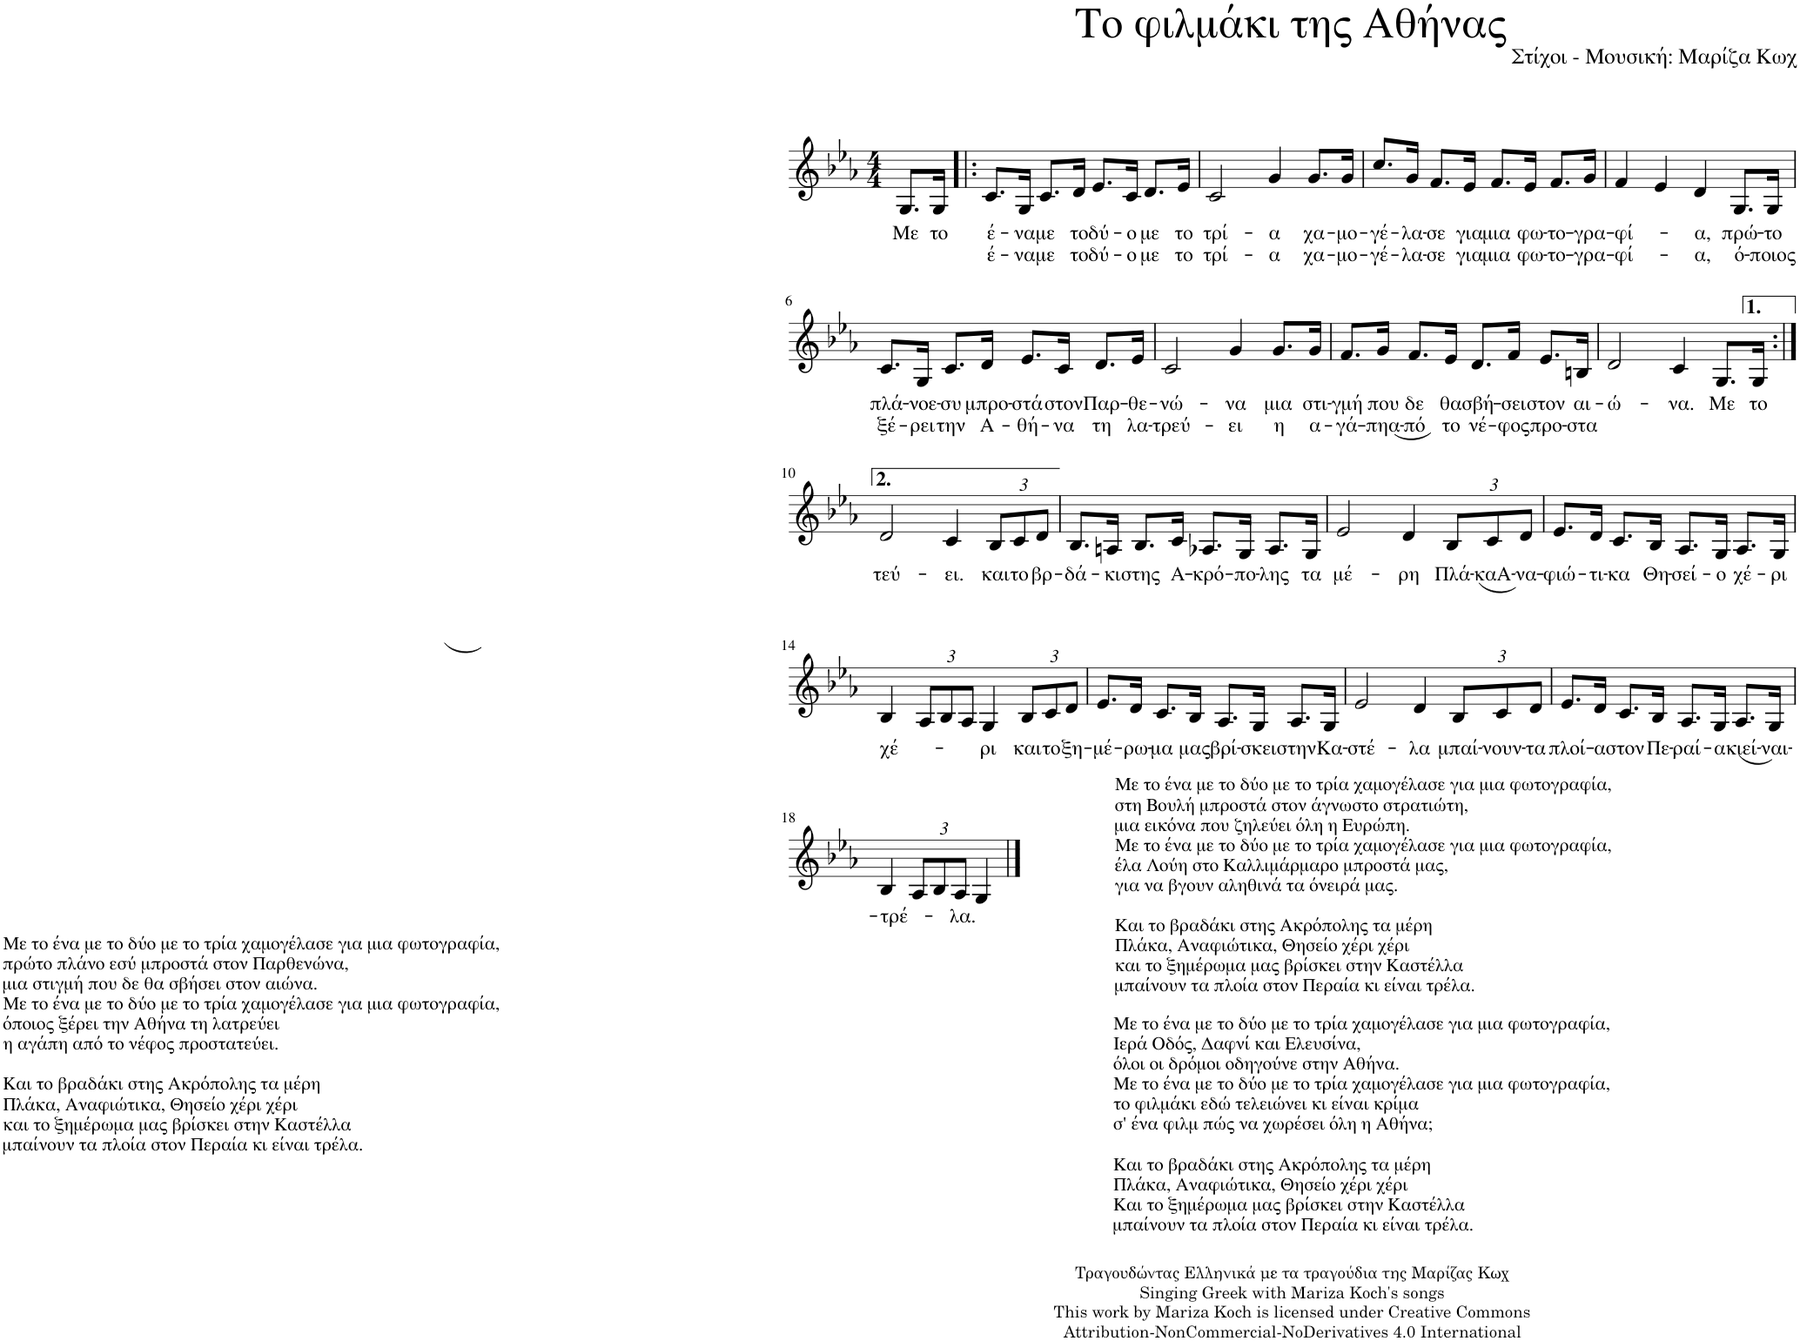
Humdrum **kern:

**kern	**text	**text
*part1	*part1	*part1
*staff1	*staff1	*staff1
*I"Piano	*	*
*I'Pno.	*	*
*clefG2	*	*
*k[b-e-a-]	*	*
*M4/4	*	*
=1	=1	=1
!	!LO:LY:b	!
8.G/L	Με	.
!	!LO:LY:b	!
16G/Jk	το	.
=2!|:	=2!|:	=2!|:
!	!LO:LY:b	!LO:LY:b
8.c/L	έ-	έ-
!	!LO:LY:b	!LO:LY:b
16G/Jk	-να	-να
!	!LO:LY:b	!LO:LY:b
8.c/L	με	με
!	!LO:LY:b	!LO:LY:b
16d/Jk	το	το
!	!LO:LY:b	!LO:LY:b
8.e-/L	δύ-	δύ-
!	!LO:LY:b	!LO:LY:b
16c/Jk	-ο	-ο
!	!LO:LY:b	!LO:LY:b
8.d/L	με	με
!	!LO:LY:b	!LO:LY:b
16e-/Jk	το	το
=3	=3	=3
!	!LO:LY:b	!LO:LY:b
2c/	τρί-	τρί-
!	!LO:LY:b	!LO:LY:b
4g/	-α	-α
!	!LO:LY:b	!LO:LY:b
8.g/L	χα-	χα-
!	!LO:LY:b	!LO:LY:b
16g/Jk	-μο-	-μο-
=4	=4	=4
!	!LO:LY:b	!LO:LY:b
8.cc/L	-γέ-	-γέ-
!	!LO:LY:b	!LO:LY:b
16g/Jk	-λα-	-λα-
!	!LO:LY:b	!LO:LY:b
8.f/L	-σε	-σε
!	!LO:LY:b	!LO:LY:b
16e-/Jk	για	για
!	!LO:LY:b	!LO:LY:b
8.f/L	μια	μια
!	!LO:LY:b	!LO:LY:b
16e-/Jk	φω-	φω-
!	!LO:LY:b	!LO:LY:b
8.f/L	-το-	-το-
!	!LO:LY:b	!LO:LY:b
16g/Jk	-γρα-	-γρα-
=5	=5	=5
!	!LO:LY:b	!LO:LY:b
4f/	-φί-	-φί-
4e-/	.	.
!	!LO:LY:b	!LO:LY:b
4d/	-α,	-α,
!	!LO:LY:b	!LO:LY:b
8.G/L	πρώ-	ό-
!	!LO:LY:b	!LO:LY:b
16G/Jk	-το	-ποιος
!!LO:LB:g=z
=6	=6	=6
!	!LO:LY:b	!LO:LY:b
8.c/L	πλά-	ξέ-
!	!LO:LY:b	!LO:LY:b
16G/Jk	-νοε-	-ρει
!	!LO:LY:b	!LO:LY:b
8.c/L	-συ	την
!	!LO:LY:b	!LO:LY:b
16d/Jk	μπρο-	Α-
!	!LO:LY:b	!LO:LY:b
8.e-/L	-στά	-θή-
!	!LO:LY:b	!LO:LY:b
16c/Jk	στον	-να
!	!LO:LY:b	!LO:LY:b
8.d/L	Παρ-	τη
!	!LO:LY:b	!LO:LY:b
16e-/Jk	-θε-	λα-
=7	=7	=7
!	!LO:LY:b	!LO:LY:b
2c/	-νώ-	-τρεύ-
!	!LO:LY:b	!LO:LY:b
4g/	-να	-ει
!	!LO:LY:b	!LO:LY:b
8.g/L	μια	η
!	!LO:LY:b	!LO:LY:b
16g/Jk	στι-	α-
=8	=8	=8
!	!LO:LY:b	!LO:LY:b
(8.f/L	-γμή	-γά-
!	!LO:LY:b	!LO:LY:b
16g/Jk)	που	-πηα-
!	!LO:LY:b	!LO:LY:b
8.f/L	δε	-πό
!	!LO:LY:b	!LO:LY:b
16e-/Jk	θα	το
!	!LO:LY:b	!LO:LY:b
8.d/L	σβή-	νέ-
!	!LO:LY:b	!LO:LY:b
16f/Jk	-σει	-φος
!	!LO:LY:b	!LO:LY:b
8.e-/L	στον	προ-
!	!LO:LY:b	!LO:LY:b
16Bn/Jk	αι-	-στα
=9	=9	=9
!	!LO:LY:b	!
2d/	-ώ-	.
!	!LO:LY:b	!
4c/	-να.	.
!	!LO:LY:b	!
8.G/L	Με	.
!	!LO:LY:b	!
16G/Jk	το	.
!!LO:LB:g=z
=10:|!	=10:|!	=10:|!
!	!LO:LY:b	!
2d/	τεύ-	.
!	!LO:LY:b	!
4c/	-ει.	.
*Xbrackettup	*	*
!	!LO:LY:b	!
12B-/L	και	.
!	!LO:LY:b	!
12c/	το	.
!	!LO:LY:b	!
12d/J	βρ-	.
=11	=11	=11
!	!LO:LY:b	!
(8.B-/L	-δά-	.
!	!LO:LY:b	!
16An/Jk)	-κι	.
!	!LO:LY:b	!
8.B-/L	στης	.
!	!LO:LY:b	!
16c/Jk	Α-	.
!	!LO:LY:b	!
8.A-X/L	-κρό-	.
!	!LO:LY:b	!
16G/Jk	-πο-	.
!	!LO:LY:b	!
(8.A-/L	-λης	.
!	!LO:LY:b	!
16G/Jk)	τα	.
=12	=12	=12
!	!LO:LY:b	!
2e-/	μέ-	.
!	!LO:LY:b	!
4d/	-ρη	.
!	!LO:LY:b	!
12B-/L	Πλά-	.
!	!LO:LY:b	!
12c/	-καΑ-	.
!	!LO:LY:b	!
12d/J	-να-	.
=13	=13	=13
!	!LO:LY:b	!
8.e-/L	-φιώ-	.
!	!LO:LY:b	!
16d/Jk	-τι-	.
!	!LO:LY:b	!
8.c/L	-κα	.
!	!LO:LY:b	!
16B-/Jk	Θη-	.
!	!LO:LY:b	!
8.A-/L	-σεί-	.
!	!LO:LY:b	!
16G/Jk	-ο	.
!	!LO:LY:b	!
8.A-/L	χέ-	.
!	!LO:LY:b	!
16G/Jk	-ρι	.
!!LO:LB:g=z
=14	=14	=14
!	!LO:LY:b	!
4B-/	χέ-	.
12A-/L	.	.
12B-/	.	.
12A-/J	.	.
!	!LO:LY:b	!
4G/	-ρι	.
!	!LO:LY:b	!
12B-/L	και	.
!	!LO:LY:b	!
12c/	το	.
!	!LO:LY:b	!
12d/J	ξη-	.
=15	=15	=15
!	!LO:LY:b	!
8.e-/L	-μέ-	.
!	!LO:LY:b	!
16d/Jk	-ρω-	.
!	!LO:LY:b	!
8.c/L	-μα	.
!	!LO:LY:b	!
16B-/Jk	μας	.
!	!LO:LY:b	!
8.A-/L	βρί-	.
!	!LO:LY:b	!
16G/Jk	-σκει	.
!	!LO:LY:b	!
8.A-/L	στην	.
!	!LO:LY:b	!
16G/Jk	Κα-	.
=16	=16	=16
!	!LO:LY:b	!
2e-/	-στέ-	.
!	!LO:LY:b	!
4d/	-λα	.
!	!LO:LY:b	!
12B-/L	μπαί-	.
!	!LO:LY:b	!
12c/	-νουν-	.
!	!LO:LY:b	!
12d/J	-τα	.
=17	=17	=17
!	!LO:LY:b	!
8.e-/L	πλοί-	.
!	!LO:LY:b	!
16d/Jk	-α	.
!	!LO:LY:b	!
8.c/L	στον	.
!	!LO:LY:b	!
16B-/Jk	Πε-	.
!	!LO:LY:b	!
8.A-/L	-ραί-	.
!	!LO:LY:b	!
16G/Jk	-α	.
!	!LO:LY:b	!
(8.A-/L	κιεί-	.
!	!LO:LY:b	!
16G/Jk)	-ναι-	.
!!LO:LB:g=z
=18	=18	=18
!	!LO:LY:b	!
4B-/	-τρέ-	.
12A-/L	.	.
12B-/	.	.
!	!LO:LY:b	!
12A-/J	-λα.	.
!LO:TX:b:t=Με το ένα με το δύο με το τρία χαμογέλασε για μια φωτογραφία,	!	!
!LO:TX:b:t=στη Βουλή μπροστά στον άγνωστο στρατιώτη,	!	!
!LO:TX:b:t=μια εικόνα που ζηλεύει όλη η Ευρώπη.	!	!
!LO:TX:b:t=Με το ένα με το δύο με το τρία χαμογέλασε για μια φωτογραφία,	!	!
!LO:TX:b:t=έλα Λούη στο Καλλιμάρμαρο μπροστά μας,	!	!
!LO:TX:b:t=για να βγουν αληθινά τα όνειρά μας.	!	!
!LO:TX:b:t=Και το βραδάκι στης Ακρόπολης τα μέρη	!	!
!LO:TX:b:t=Πλάκα, Αναφιώτικα, Θησείο χέρι χέρι	!	!
!LO:TX:b:t=και το ξημέρωμα μας βρίσκει στην Καστέλλα	!	!
!LO:TX:b:t=μπαίνουν τα πλοία στον Περαία κι είναι τρέλα.	!	!
!LO:TX:b:t=Με το ένα με το δύο με το τρία χαμογέλασε για μια φωτογραφία,	!	!
!LO:TX:b:t=Ιερά Οδός, Δαφνί και Ελευσίνα,	!	!
!LO:TX:b:t=όλοι οι δρόμοι οδηγούνε στην Αθήνα.	!	!
!LO:TX:b:t=Με το ένα με το δύο με το τρία χαμογέλασε για μια φωτογραφία,	!	!
!LO:TX:b:t=το φιλμάκι εδώ τελειώνει κι είναι κρίμα	!	!
!LO:TX:b:t=σ' ένα φιλμ πώς να χωρέσει όλη η Αθήνα;	!	!
!LO:TX:b:t=Και το βραδάκι στης Ακρόπολης τα μέρη	!	!
!LO:TX:b:t=Πλάκα, Αναφιώτικα, Θησείο χέρι χέρι	!	!
!LO:TX:b:t=Και το ξημέρωμα μας βρίσκει στην Καστέλλα	!	!
!LO:TX:b:t=μπαίνουν τα πλοία στον Περαία κι είναι τρέλα.	!	!
!LO:TX:b:t=Με το ένα με το δύο με το τρία χαμογέλασε για μια φωτογραφία,	!	!
!LO:TX:b:t=πρώτο πλάνο εσύ μπροστά στον Παρθενώνα,	!	!
!LO:TX:b:t=μια στιγμή που δε θα σβήσει στον αιώνα.	!	!
!LO:TX:b:t=Με το ένα με το δύο με το τρία χαμογέλασε για μια φωτογραφία,	!	!
!LO:TX:b:t=όποιος ξέρει την Αθήνα τη λατρεύει	!	!
!LO:TX:b:t=η αγάπη από το νέφος προστατεύει.	!	!
!LO:TX:b:t=Και το βραδάκι στης Ακρόπολης τα μέρη	!	!
!LO:TX:b:t=Πλάκα, Αναφιώτικα, Θησείο χέρι χέρι	!	!
!LO:TX:b:t=και το ξημέρωμα μας βρίσκει στην Καστέλλα	!	!
!LO:TX:b:t=μπαίνουν τα πλοία στον Περαία κι είναι τρέλα.	!	!
4G/	.	.
==	==	==
*-	*-	*-
